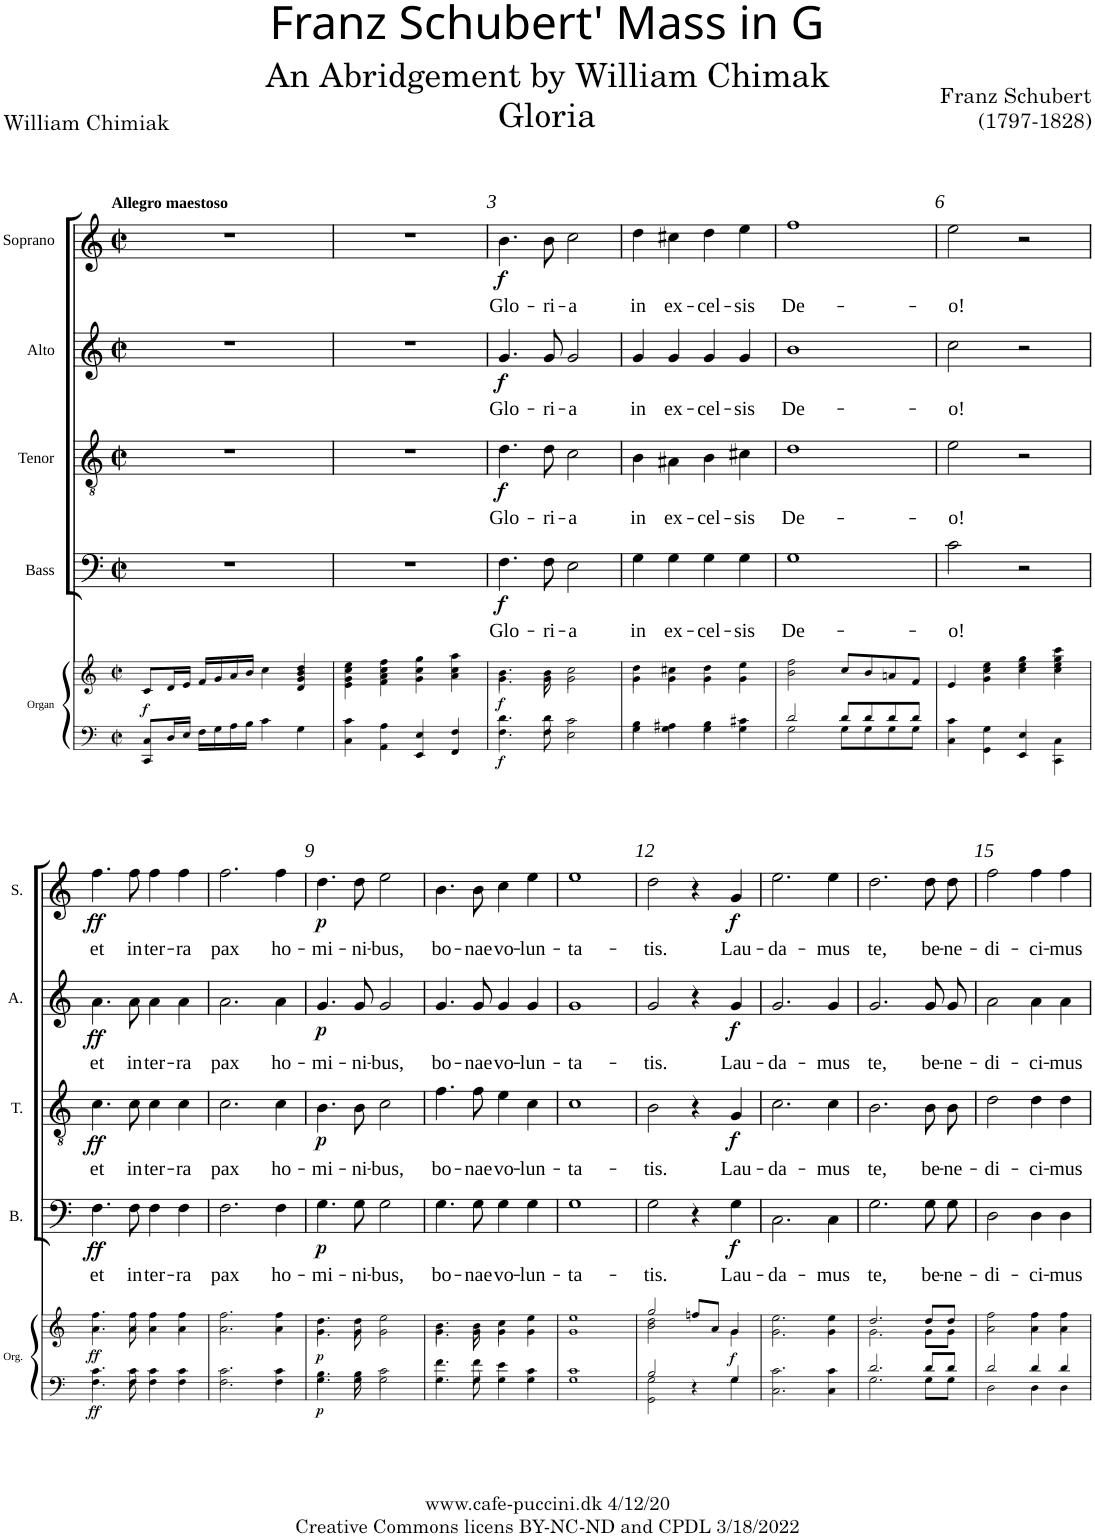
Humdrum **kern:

**kern	**kern	**dynam	**kern	**text	**dynam	**kern	**text	**dynam	**kern	**text	**dynam	**kern	**text	**dynam
*part5	*part5	*part5	*part4	*part4	*part4	*part3	*part3	*part3	*part2	*part2	*part2	*part1	*part1	*part1
*staff6	*staff5	*staff5/6	*staff4	*staff4	*staff4	*staff3	*staff3	*staff3	*staff2	*staff2	*staff2	*staff1	*staff1	*staff1
*I"Organ	*	*	*I"Bass	*	*	*I"Tenor	*	*	*I"Alto	*	*	*I"Soprano	*	*
*I'Org.	*	*	*I'B.	*	*	*I'T.	*	*	*I'A.	*	*	*I'S.	*	*
*stria5	*stria5	*	*	*	*	*	*	*	*	*	*	*	*	*
*clefF4	*clefG2	*	*clefF4	*	*	*clefGv2	*	*	*clefG2	*	*	*clefG2	*	*
*k[]	*k[]	*	*k[]	*	*	*k[]	*	*	*k[]	*	*	*k[]	*	*
*M4/4	*M4/4	*	*M4/4	*	*	*M4/4	*	*	*M4/4	*	*	*M4/4	*	*
*met(c|)	*met(c|)	*	*met(c|)	*	*	*met(c|)	*	*	*met(c|)	*	*	*met(c|)	*	*
=1	=1	=1	=1	=1	=1	=1	=1	=1	=1	=1	=1	=1	=1	=1
!	!	!	!	!	!	!	!	!	!	!	!	!LO:TX:a:B:t=Allegro maestoso	!	!
!	!	!LO:DY:b	!	!	!	!	!	!	!	!	!	!	!	!
8CC/ 8C/L	8c/L	f	1r	.	.	1r	.	.	1r	.	.	1r	.	.
16D/L	16d/L	.	.	.	.	.	.	.	.	.	.	.	.	.
16E/JJ	16e/JJ	.	.	.	.	.	.	.	.	.	.	.	.	.
16F\LL	16f/LL	.	.	.	.	.	.	.	.	.	.	.	.	.
16G\	16g/	.	.	.	.	.	.	.	.	.	.	.	.	.
16A\	16a/	.	.	.	.	.	.	.	.	.	.	.	.	.
16B\JJ	16b/JJ	.	.	.	.	.	.	.	.	.	.	.	.	.
4c\	4cc\	.	.	.	.	.	.	.	.	.	.	.	.	.
4G\	4d/ 4g/ 4b/ 4dd/	.	.	.	.	.	.	.	.	.	.	.	.	.
=2	=2	=2	=2	=2	=2	=2	=2	=2	=2	=2	=2	=2	=2	=2
4C\ 4c\	4e\ 4g\ 4cc\ 4ee\	.	1r	.	.	1r	.	.	1r	.	.	1r	.	.
4AA\ 4A\	4f\ 4a\ 4cc\ 4ff\	.	.	.	.	.	.	.	.	.	.	.	.	.
4EE/ 4E/	4g\ 4cc\ 4gg\	.	.	.	.	.	.	.	.	.	.	.	.	.
4FF/ 4F/	4a\ 4cc\ 4aa\	.	.	.	.	.	.	.	.	.	.	.	.	.
=3	=3	=3	=3	=3	=3	=3	=3	=3	=3	=3	=3	=3	=3	=3
*^	*^	*	*	*	*	*	*	*	*	*	*	*	*	*
!	!	!	!	!LO:DY:b=2	!	!LO:LY:b	!	!	!LO:LY:b	!	!	!LO:LY:b	!	!	!LO:LY:b	!
!	!	!	!	!LO:DY:n=1:b	!	!	!LO:DY:b	!	!	!LO:DY:b	!	!	!LO:DY:b	!	!	!LO:DY:b
4.d\	4.F\	4.b\	4.g\	f f	4.F\	Glo-	f	4.d\	Glo-	f	4.g/	Glo-	f	4.b\	Glo-	f
!	!	!	!	!	!	!LO:LY:b	!	!	!LO:LY:b	!	!	!LO:LY:b	!	!	!LO:LY:b	!
8d\	8F\	8b\	8g\	.	8F\	-ri-	.	8d\	-ri-	.	8g/	-ri-	.	8b\	-ri-	.
!	!	!	!	!	!	!LO:LY:b	!	!	!LO:LY:b	!	!	!LO:LY:b	!	!	!LO:LY:b	!
2c\	2E\	2cc\	2g\	.	2E\	-a	.	2c\	-a	.	2g/	-a	.	2cc\	-a	.
=4	=4	=4	=4	=4	=4	=4	=4	=4	=4	=4	=4	=4	=4	=4	=4	=4
!	!	!	!	!	!	!LO:LY:b	!	!	!LO:LY:b	!	!	!LO:LY:b	!	!	!LO:LY:b	!
4B\	4G\	4dd\	4g\	.	4G\	in	.	4B\	in	.	4g/	in	.	4dd\	in	.
!	!	!	!	!	!	!LO:LY:b	!	!	!LO:LY:b	!	!	!LO:LY:b	!	!	!LO:LY:b	!
4A#X\	4G\	4cc#X\	4g\	.	4G\	ex-	.	4A#X\	ex-	.	4g/	ex-	.	4cc#X\	ex-	.
!	!	!	!	!	!	!LO:LY:b	!	!	!LO:LY:b	!	!	!LO:LY:b	!	!	!LO:LY:b	!
4B\	4G\	4dd\	4g\	.	4G\	-cel-	.	4B\	-cel-	.	4g/	-cel-	.	4dd\	-cel-	.
!	!	!	!	!	!	!LO:LY:b	!	!	!LO:LY:b	!	!	!LO:LY:b	!	!	!LO:LY:b	!
4c#X\	4G\	4ee\	4g\	.	4G\	-sis	.	4c#X\	-sis	.	4g/	-sis	.	4ee\	-sis	.
=5	=5	=5	=5	=5	=5	=5	=5	=5	=5	=5	=5	=5	=5	=5	=5	=5
!	!	!	!	!	!	!LO:LY:b	!	!	!LO:LY:b	!	!	!LO:LY:b	!	!	!LO:LY:b	!
*	*	*v	*v	*	*	*	*	*	*	*	*	*	*	*	*	*
2d/	2G\	2b\ 2ff\	.	1G	De-	.	1d	De-	.	1b	De-	.	1ff	De-	.
8d/L	8G\L	8cc/L	.	.	.	.	.	.	.	.	.	.	.	.	.
8d/	8G\	8b/	.	.	.	.	.	.	.	.	.	.	.	.	.
8d/	8G\	8an/	.	.	.	.	.	.	.	.	.	.	.	.	.
8d/J	8G\J	8f/J	.	.	.	.	.	.	.	.	.	.	.	.	.
=6	=6	=6	=6	=6	=6	=6	=6	=6	=6	=6	=6	=6	=6	=6	=6
!	!	!	!	!	!LO:LY:b	!	!	!LO:LY:b	!	!	!LO:LY:b	!	!	!LO:LY:b	!
*v	*v	*	*	*	*	*	*	*	*	*	*	*	*	*	*
4C\ 4c\	4e/	.	2c\	-o!	.	2e\	-o!	.	2cc\	-o!	.	2ee\	-o!	.
4GG\ 4G\	4g\ 4cc\ 4ee\	.	.	.	.	.	.	.	.	.	.	.	.	.
4EE/ 4E/	4cc\ 4ee\ 4gg\	.	2r	.	.	2r	.	.	2r	.	.	2r	.	.
4CC\ 4C\	4cc\ 4ee\ 4gg\ 4ccc\	.	.	.	.	.	.	.	.	.	.	.	.	.
!!LO:LB:g=z
=7	=7	=7	=7	=7	=7	=7	=7	=7	=7	=7	=7	=7	=7	=7
*^	*^	*	*	*	*	*	*	*	*	*	*	*	*	*
!	!	!	!	!LO:DY:b=2	!	!LO:LY:b	!	!	!LO:LY:b	!	!	!LO:LY:b	!	!	!LO:LY:b	!
!	!	!	!	!LO:DY:n=1:b	!	!	!LO:DY:b	!	!	!LO:DY:b	!	!	!LO:DY:b	!	!	!LO:DY:b
4.c\	4.F\	4.ff\	4.a\	ff ff	4.F\	et	ff	4.c\	et	ff	4.a\	et	ff	4.ff\	et	ff
!	!	!	!	!	!	!LO:LY:b	!	!	!LO:LY:b	!	!	!LO:LY:b	!	!	!LO:LY:b	!
8c\	8F\	8ff\	8a\	.	8F\	in	.	8c\	in	.	8a\	in	.	8ff\	in	.
!	!	!	!	!	!	!LO:LY:b	!	!	!LO:LY:b	!	!	!LO:LY:b	!	!	!LO:LY:b	!
4c\	4F\	4ff\	4a\	.	4F\	ter-	.	4c\	ter-	.	4a\	ter-	.	4ff\	ter-	.
!	!	!	!	!	!	!LO:LY:b	!	!	!LO:LY:b	!	!	!LO:LY:b	!	!	!LO:LY:b	!
4c\	4F\	4ff\	4a\	.	4F\	-ra	.	4c\	-ra	.	4a\	-ra	.	4ff\	-ra	.
=8	=8	=8	=8	=8	=8	=8	=8	=8	=8	=8	=8	=8	=8	=8	=8	=8
!	!	!	!	!	!	!LO:LY:b	!	!	!LO:LY:b	!	!	!LO:LY:b	!	!	!LO:LY:b	!
2.c\	2.F\	2.ff\	2.a\	.	2.F\	pax	.	2.c\	pax	.	2.a\	pax	.	2.ff\	pax	.
!	!	!	!	!	!	!LO:LY:b	!	!	!LO:LY:b	!	!	!LO:LY:b	!	!	!LO:LY:b	!
4c\	4F\	4ff\	4a\	.	4F\	ho-	.	4c\	ho-	.	4a\	ho-	.	4ff\	ho-	.
=9	=9	=9	=9	=9	=9	=9	=9	=9	=9	=9	=9	=9	=9	=9	=9	=9
!	!	!	!	!LO:DY:b=2	!	!LO:LY:b	!	!	!LO:LY:b	!	!	!LO:LY:b	!	!	!LO:LY:b	!
!	!	!	!	!LO:DY:n=1:b	!	!	!LO:DY:b	!	!	!LO:DY:b	!	!	!LO:DY:b	!	!	!LO:DY:b
4.B\	4.G\	4.dd\	4.g\	p p	4.G\	-mi-	p	4.B\	-mi-	p	4.g/	-mi-	p	4.dd\	-mi-	p
!	!	!	!	!	!	!LO:LY:b	!	!	!LO:LY:b	!	!	!LO:LY:b	!	!	!LO:LY:b	!
8B\	8G\	8dd\	8g\	.	8G\	-ni-	.	8B\	-ni-	.	8g/	-ni-	.	8dd\	-ni-	.
!	!	!	!	!	!	!LO:LY:b	!	!	!LO:LY:b	!	!	!LO:LY:b	!	!	!LO:LY:b	!
2c\	2G\	2ee\	2g\	.	2G\	-bus,	.	2c\	-bus,	.	2g/	-bus,	.	2ee\	-bus,	.
=10	=10	=10	=10	=10	=10	=10	=10	=10	=10	=10	=10	=10	=10	=10	=10	=10
!	!	!	!	!	!	!LO:LY:b	!	!	!LO:LY:b	!	!	!LO:LY:b	!	!	!LO:LY:b	!
4.f\	4.G\	4.b\	4.g\	.	4.G\	bo-	.	4.f\	bo-	.	4.g/	bo-	.	4.b\	bo-	.
!	!	!	!	!	!	!LO:LY:b	!	!	!LO:LY:b	!	!	!LO:LY:b	!	!	!LO:LY:b	!
8f\	8G\	8b\	8g\	.	8G\	-nae	.	8f\	-nae	.	8g/	-nae	.	8b\	-nae	.
!	!	!	!	!	!	!LO:LY:b	!	!	!LO:LY:b	!	!	!LO:LY:b	!	!	!LO:LY:b	!
4e\	4G\	4cc\	4g\	.	4G\	vo-	.	4e\	vo-	.	4g/	vo-	.	4cc\	vo-	.
!	!	!	!	!	!	!LO:LY:b	!	!	!LO:LY:b	!	!	!LO:LY:b	!	!	!LO:LY:b	!
4c\	4G\	4ee\	4g\	.	4G\	-lun-	.	4c\	-lun-	.	4g/	-lun-	.	4ee\	-lun-	.
=11	=11	=11	=11	=11	=11	=11	=11	=11	=11	=11	=11	=11	=11	=11	=11	=11
!	!	!	!	!	!	!LO:LY:b	!	!	!LO:LY:b	!	!	!LO:LY:b	!	!	!LO:LY:b	!
1c	1G	1ee	1g	.	1G	-ta-	.	1c	-ta-	.	1g	-ta-	.	1ee	-ta-	.
=12	=12	=12	=12	=12	=12	=12	=12	=12	=12	=12	=12	=12	=12	=12	=12	=12
!	!	!	!	!	!	!LO:LY:b	!	!	!LO:LY:b	!	!	!LO:LY:b	!	!	!LO:LY:b	!
2B/	2GG\ 2G\	2gg/	2b\ 2dd\	.	2G\	-tis.	.	2B\	-tis.	.	2g/	-tis.	.	2dd\	-tis.	.
4r	4ryy	8ffn/L	4ryy	.	4r	.	.	4r	.	.	4r	.	.	4r	.	.
.	.	8a/J	.	.	.	.	.	.	.	.	.	.	.	.	.	.
!	!	!	!	!LO:DY:b	!	!LO:LY:b	!LO:DY:b	!	!LO:LY:b	!LO:DY:b	!	!LO:LY:b	!LO:DY:b	!	!LO:LY:b	!LO:DY:b
4G/	4G\	4g/	4g\	f	4G\	Lau-	f	4G/	Lau-	f	4g/	Lau-	f	4g/	Lau-	f
=13	=13	=13	=13	=13	=13	=13	=13	=13	=13	=13	=13	=13	=13	=13	=13	=13
!	!	!	!	!	!	!LO:LY:b	!	!	!LO:LY:b	!	!	!LO:LY:b	!	!	!LO:LY:b	!
2.c\	2.C\	2.ee\	2.g\	.	2.C\	-da-	.	2.c\	-da-	.	2.g/	-da-	.	2.ee\	-da-	.
!	!	!	!	!	!	!LO:LY:b	!	!	!LO:LY:b	!	!	!LO:LY:b	!	!	!LO:LY:b	!
4c\	4C\	4ee\	4g\	.	4C\	-mus	.	4c\	-mus	.	4g/	-mus	.	4ee\	-mus	.
=14	=14	=14	=14	=14	=14	=14	=14	=14	=14	=14	=14	=14	=14	=14	=14	=14
!	!	!	!	!	!	!LO:LY:b	!	!	!LO:LY:b	!	!	!LO:LY:b	!	!	!LO:LY:b	!
2.d/	2.G\	2.dd/	2.g\	.	2.G\	te,	.	2.B\	te,	.	2.g/	te,	.	2.dd\	te,	.
!	!	!	!	!	!	!LO:LY:b	!	!	!LO:LY:b	!	!	!LO:LY:b	!	!	!LO:LY:b	!
8d/L	8G\L	8dd/L	8g\L	.	8G\L	be-	.	8B\L	be-	.	8g/L	be-	.	8dd\L	be-	.
!	!	!	!	!	!	!LO:LY:b	!	!	!LO:LY:b	!	!	!LO:LY:b	!	!	!LO:LY:b	!
8d/J	8G\J	8dd/J	8g\J	.	8G\J	-ne-	.	8B\J	-ne-	.	8g/J	-ne-	.	8dd\J	-ne-	.
=15	=15	=15	=15	=15	=15	=15	=15	=15	=15	=15	=15	=15	=15	=15	=15	=15
!	!	!	!	!	!	!LO:LY:b	!	!	!LO:LY:b	!	!	!LO:LY:b	!	!	!LO:LY:b	!
2d/	2D\	2ff\	2a\	.	2D\	-di-	.	2d\	-di-	.	2a\	-di-	.	2ff\	-di-	.
!	!	!	!	!	!	!LO:LY:b	!	!	!LO:LY:b	!	!	!LO:LY:b	!	!	!LO:LY:b	!
4d/	4D\	4ff\	4a\	.	4D\	-ci-	.	4d\	-ci-	.	4a\	-ci-	.	4ff\	-ci-	.
!	!	!	!	!	!	!LO:LY:b	!	!	!LO:LY:b	!	!	!LO:LY:b	!	!	!LO:LY:b	!
4d/	4D\	4ff\	4a\	.	4D\	-mus	.	4d\	-mus	.	4a\	-mus	.	4ff\	-mus	.
*v	*v	*	*	*	*	*	*	*	*	*	*	*	*	*	*	*
*	*v	*v	*	*	*	*	*	*	*	*	*	*	*	*	*
=	=	=	=	=	=	=	=	=	=	=	=	=	=	=
*-	*-	*-	*-	*-	*-	*-	*-	*-	*-	*-	*-	*-	*-	*-
